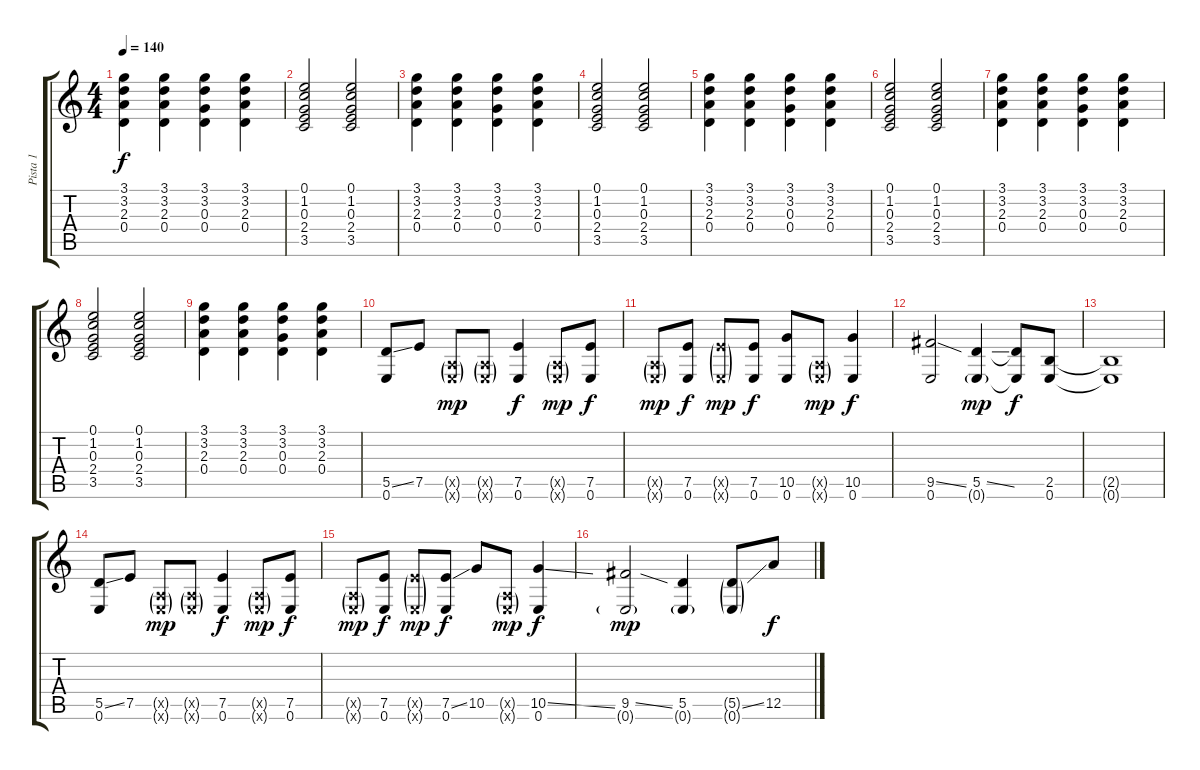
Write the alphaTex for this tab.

\track ("Pista 1" "Pista 1") {instrument overdrivenguitar}
\staff {score tabs}
\tuning (E4 B3 G3 D3 A2 E2) {hide}
\ts (4 4)
\tempo 140
\clef g2
\ks c
(3.1 3.2 2.3 0.4).4{dy f} (3.1 3.2 2.3 0.4).4 (3.1 3.2 0.3 0.4).4 (3.1 3.2 2.3 0.4).4 |
(0.1 1.2 0.3 2.4 3.5).2 (0.1 1.2 0.3 2.4 3.5).2 |
(3.1 3.2 2.3 0.4).4 (3.1 3.2 2.3 0.4).4 (3.1 3.2 0.3 0.4).4 (3.1 3.2 2.3 0.4).4 |
(0.1 1.2 0.3 2.4 3.5).2 (0.1 1.2 0.3 2.4 3.5).2 |
(3.1 3.2 2.3 0.4).4 (3.1 3.2 2.3 0.4).4 (3.1 3.2 0.3 0.4).4 (3.1 3.2 2.3 0.4).4 |
(0.1 1.2 0.3 2.4 3.5).2 (0.1 1.2 0.3 2.4 3.5).2 |
(3.1 3.2 2.3 0.4).4 (3.1 3.2 2.3 0.4).4 (3.1 3.2 0.3 0.4).4 (3.1 3.2 2.3 0.4).4 |
(0.1 1.2 0.3 2.4 3.5).2 (0.1 1.2 0.3 2.4 3.5).2 |
(3.1 3.2 2.3 0.4).4 (3.1 3.2 2.3 0.4).4 (3.1 3.2 0.3 0.4).4 (3.1 3.2 2.3 0.4).4 |
(5.5{ss} 0.6).8{instrument overdrivenguitar} 7.5.8 (0.5{g x} 0.6{g x}).8{dy mp} (0.5{g x} 0.6{g x}).8 (7.5 0.6).4{dy f} (0.5{g x} 0.6{g x}).8{dy mp} (7.5 0.6).8{dy f} |
(0.5{g x} 0.6{g x}).8{dy mp} (7.5 0.6).8{dy f} (7.5{g x} 0.6{g x}).8{dy mp} (7.5 0.6).8{dy f} (10.5 0.6).8 (0.5{g x} 0.6{g x}).8{dy mp} (10.5 0.6).4{dy f} |
(9.5{ss} 0.6).2 (5.5{ss} 0.6{g}).4{dy mp} (5.5{t} 0.6{t}).8{dy f} (2.5 0.6).8 |
(2.5{t} 0.6{t}).1 |
(5.5{ss} 0.6).8 7.5.8 (0.5{g x} 0.6{g x}).8{dy mp} (0.5{g x} 0.6{g x}).8 (7.5 0.6).4{dy f} (0.5{g x} 0.6{g x}).8{dy mp} (7.5 0.6).8{dy f} |
(0.5{g x} 0.6{g x}).8{dy mp} (7.5 0.6).8{dy f} (7.5{g x} 0.6{g x}).8{dy mp} (7.5{ss} 0.6).8{dy f} 10.5.8 (0.5{g x} 0.6{g x}).8{dy mp} (10.5{ss} 0.6).4{dy f} |
(9.5{ss} 0.6{g}).2{dy mp} (5.5 0.6{g}).4 (5.5{ss g} 0.6{g}).8 12.5.8{dy f}
